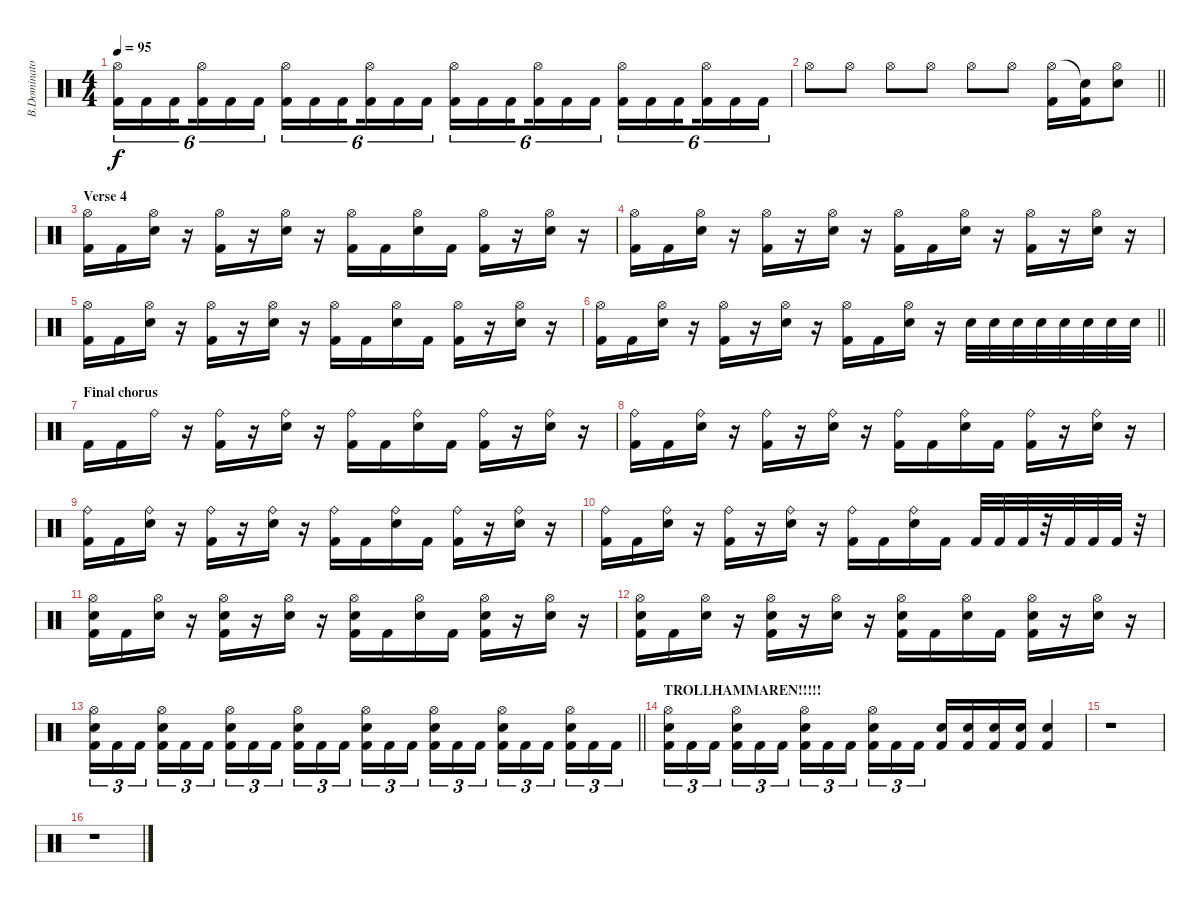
\track ("B.Dominator" "B.Dominato") {instrument percussion}
\staff {score}
\articulation defaults
\ts (4 4)
\tempo 95
\clef neutral
\ks c
("Hi-Hat (open)" "Kick (hit) 2").16{tu (6 4) dy f} "Kick (hit) 2".16{tu (6 4)} "Kick (hit) 2".16{tu (6 4) beam splitsecondary} ("Hi-Hat (open)" "Kick (hit) 2").16{tu (6 4)} "Kick (hit) 2".16{tu (6 4)} "Kick (hit) 2".16{tu (6 4)} ("Hi-Hat (open)" "Kick (hit) 2").16{tu (6 4)} "Kick (hit) 2".16{tu (6 4)} "Kick (hit) 2".16{tu (6 4) beam splitsecondary} ("Hi-Hat (open)" "Kick (hit) 2").16{tu (6 4)} "Kick (hit) 2".16{tu (6 4)} "Kick (hit) 2".16{tu (6 4)} ("Hi-Hat (open)" "Kick (hit) 2").16{tu (6 4)} "Kick (hit) 2".16{tu (6 4)} "Kick (hit) 2".16{tu (6 4) beam splitsecondary} ("Hi-Hat (open)" "Kick (hit) 2").16{tu (6 4)} "Kick (hit) 2".16{tu (6 4)} "Kick (hit) 2".16{tu (6 4)} ("Hi-Hat (open)" "Kick (hit) 2").16{tu (6 4)} "Kick (hit) 2".16{tu (6 4)} "Kick (hit) 2".16{tu (6 4) beam splitsecondary} ("Hi-Hat (open)" "Kick (hit) 2").16{tu (6 4)} "Kick (hit) 2".16{tu (6 4)} "Kick (hit) 2".16{tu (6 4)} |
\barLineRight lightlight "Hi-Hat (open)".8 "Hi-Hat (open)".8 "Hi-Hat (open)".8 "Hi-Hat (open)".8 "Hi-Hat (open)".8 "Hi-Hat (open)".8
("Hi-Hat (open)" "Kick (hit) 2").16 ("Snare (hit)"{t} "Kick (hit) 2").16 ("Hi-Hat (open)" "Snare (hit) 2").8 |
\section ("" "Verse 4")
("Hi-Hat (open)" "Kick (hit) 2").16 "Kick (hit) 2".16 ("Hi-Hat (open)" "Electric Snare (hit)").16 r.16 ("Hi-Hat (open)" "Kick (hit) 2").16 r.16 ("Hi-Hat (open)" "Electric Snare (hit)").16 r.16 ("Hi-Hat (open)" "Kick (hit) 2").16 "Kick (hit) 2".16 ("Hi-Hat (open)" "Electric Snare (hit)").16 "Kick (hit) 2".16 ("Hi-Hat (open)" "Kick (hit) 2").16 r.16 ("Hi-Hat (open)" "Electric Snare (hit)").16 r.16 |
("Hi-Hat (open)" "Kick (hit) 2").16 "Kick (hit) 2".16 ("Hi-Hat (open)" "Electric Snare (hit)").16 r.16 ("Hi-Hat (open)" "Kick (hit) 2").16 r.16 ("Hi-Hat (open)" "Electric Snare (hit)").16 r.16 ("Hi-Hat (open)" "Kick (hit) 2").16 "Kick (hit) 2".16 ("Hi-Hat (open)" "Electric Snare (hit)").16 r.16 ("Hi-Hat (open)" "Kick (hit) 2").16 r.16 ("Hi-Hat (open)" "Electric Snare (hit)").16 r.16 |
("Hi-Hat (open)" "Kick (hit) 2").16 "Kick (hit) 2".16 ("Hi-Hat (open)" "Electric Snare (hit)").16 r.16 ("Hi-Hat (open)" "Kick (hit) 2").16 r.16 ("Hi-Hat (open)" "Electric Snare (hit)").16 r.16 ("Hi-Hat (open)" "Kick (hit) 2").16 "Kick (hit) 2".16 ("Hi-Hat (open)" "Electric Snare (hit)").16 "Kick (hit) 2".16 ("Hi-Hat (open)" "Kick (hit) 2").16 r.16 ("Hi-Hat (open)" "Electric Snare (hit)").16 r.16 |
\barLineRight lightlight
("Hi-Hat (open)" "Kick (hit) 2").16 "Kick (hit) 2".16 ("Hi-Hat (open)" "Electric Snare (hit)").16 r.16 ("Hi-Hat (open)" "Kick (hit) 2").16 r.16 ("Hi-Hat (open)" "Electric Snare (hit)").16 r.16 ("Hi-Hat (open)" "Kick (hit) 2").16 "Kick (hit) 2".16 ("Hi-Hat (open)" "Electric Snare (hit)").16 r.16 "Electric Snare (hit)".32 "Electric Snare (hit)".32 "Electric Snare (hit)".32 "Electric Snare (hit)".32 "Electric Snare (hit)".32 "Electric Snare (hit)".32 "Electric Snare (hit)".32 "Electric Snare (hit)".32 |
\section ("" "Final chorus")
"Kick (hit) 2".16 "Kick (hit) 2".16 "Ride (bell)".16 r.16 ("Ride (bell)" "Kick (hit) 2").16 r.16 ("Ride (bell)" "Snare (hit) 2").16 r.16 ("Ride (bell)" "Kick (hit) 2").16 "Kick (hit) 2".16 ("Ride (bell)" "Snare (hit) 2").16 "Kick (hit) 2".16 ("Ride (bell)" "Kick (hit) 2").16 r.16 ("Ride (bell)" "Snare (hit) 2").16 r.16 |
("Ride (bell)" "Kick (hit) 2").16 "Kick (hit) 2".16 ("Ride (bell)" "Snare (hit) 2").16 r.16 ("Ride (bell)" "Kick (hit) 2").16 r.16 ("Ride (bell)" "Snare (hit) 2").16 r.16 ("Ride (bell)" "Kick (hit) 2").16 "Kick (hit) 2".16 ("Ride (bell)" "Snare (hit) 2").16 "Kick (hit) 2".16 ("Ride (bell)" "Kick (hit) 2").16 r.16 ("Ride (bell)" "Snare (hit) 2").16 r.16 |
("Ride (bell)" "Kick (hit) 2").16 "Kick (hit) 2".16 ("Ride (bell)" "Snare (hit) 2").16 r.16 ("Ride (bell)" "Kick (hit) 2").16 r.16 ("Ride (bell)" "Snare (hit) 2").16 r.16 ("Ride (bell)" "Kick (hit) 2").16 "Kick (hit) 2".16 ("Ride (bell)" "Snare (hit) 2").16 "Kick (hit) 2".16 ("Ride (bell)" "Kick (hit) 2").16 r.16 ("Ride (bell)" "Snare (hit) 2").16 r.16 |
("Ride (bell)" "Kick (hit) 2").16 "Kick (hit) 2".16 ("Ride (bell)" "Snare (hit) 2").16 r.16 ("Ride (bell)" "Kick (hit) 2").16 r.16 ("Ride (bell)" "Snare (hit) 2").16 r.16 ("Ride (bell)" "Kick (hit) 2").16 "Kick (hit) 2".16 ("Ride (bell)" "Snare (hit) 2").16 "Kick (hit) 2".16 "Kick (hit) 2".32 "Kick (hit) 2".32 "Kick (hit) 2".32 r.32 "Kick (hit) 2".32 "Kick (hit) 2".32 "Kick (hit) 2".32 r.32 |
("Hi-Hat (open)" "Snare (hit) 2" "Kick (hit) 2").16 "Kick (hit) 2".16 ("Hi-Hat (open)" "Snare (hit) 2").16 r.16 ("Hi-Hat (open)" "Snare (hit) 2" "Kick (hit) 2").16 r.16 ("Hi-Hat (open)" "Snare (hit) 2").16 r.16 ("Hi-Hat (open)" "Snare (hit) 2" "Kick (hit) 2").16 "Kick (hit) 2".16 ("Hi-Hat (open)" "Snare (hit) 2").16 "Kick (hit) 2".16 ("Hi-Hat (open)" "Snare (hit) 2" "Kick (hit) 2").16 r.16 ("Hi-Hat (open)" "Snare (hit) 2").16 r.16 |
("Hi-Hat (open)" "Snare (hit) 2" "Kick (hit) 2").16 "Kick (hit) 2".16 ("Hi-Hat (open)" "Snare (hit) 2").16 r.16 ("Hi-Hat (open)" "Snare (hit) 2" "Kick (hit) 2").16 r.16 ("Hi-Hat (open)" "Snare (hit) 2").16 r.16 ("Hi-Hat (open)" "Snare (hit) 2" "Kick (hit) 2").16 "Kick (hit) 2".16 ("Hi-Hat (open)" "Snare (hit) 2").16 "Kick (hit) 2".16 ("Hi-Hat (open)" "Snare (hit) 2" "Kick (hit) 2").16 r.16 ("Hi-Hat (open)" "Snare (hit) 2").16 r.16 |
\barLineRight lightlight
("Hi-Hat (open)" "Snare (hit) 2" "Kick (hit) 2").16{tu (3 2)} "Kick (hit) 2".16{tu (3 2)} "Kick (hit) 2".16{tu (3 2) beam splitsecondary} ("Hi-Hat (open)" "Snare (hit) 2" "Kick (hit) 2").16{tu (3 2)} "Kick (hit) 2".16{tu (3 2)} "Kick (hit) 2".16{tu (3 2)} ("Hi-Hat (open)" "Snare (hit) 2" "Kick (hit) 2").16{tu (3 2)} "Kick (hit) 2".16{tu (3 2)} "Kick (hit) 2".16{tu (3 2) beam splitsecondary} ("Hi-Hat (open)" "Snare (hit) 2" "Kick (hit) 2").16{tu (3 2)} "Kick (hit) 2".16{tu (3 2)} "Kick (hit) 2".16{tu (3 2)} ("Hi-Hat (open)" "Snare (hit) 2" "Kick (hit) 2").16{tu (3 2)} "Kick (hit) 2".16{tu (3 2)} "Kick (hit) 2".16{tu (3 2) beam splitsecondary} ("Hi-Hat (open)" "Snare (hit) 2" "Kick (hit) 2").16{tu (3 2)} "Kick (hit) 2".16{tu (3 2)} "Kick (hit) 2".16{tu (3 2)} ("Hi-Hat (open)" "Snare (hit) 2" "Kick (hit) 2").16{tu (3 2)} "Kick (hit) 2".16{tu (3 2)} "Kick (hit) 2".16{tu (3 2) beam splitsecondary} ("Hi-Hat (open)" "Snare (hit) 2" "Kick (hit) 2").16{tu (3 2)} "Kick (hit) 2".16{tu (3 2)} "Kick (hit) 2".16{tu (3 2)} |
\section ("" "TROLLHAMMAREN!!!!!")
("Hi-Hat (open)" "Snare (hit) 2" "Kick (hit) 2").16{tu (3 2)} "Kick (hit) 2".16{tu (3 2)} "Kick (hit) 2".16{tu (3 2) beam splitsecondary} ("Hi-Hat (open)" "Snare (hit) 2" "Kick (hit) 2").16{tu (3 2)} "Kick (hit) 2".16{tu (3 2)} "Kick (hit) 2".16{tu (3 2)} ("Hi-Hat (open)" "Snare (hit) 2" "Kick (hit) 2").16{tu (3 2)} "Kick (hit) 2".16{tu (3 2)} "Kick (hit) 2".16{tu (3 2) beam splitsecondary} ("Hi-Hat (open)" "Snare (hit) 2" "Kick (hit) 2").16{tu (3 2)} "Kick (hit) 2".16{tu (3 2)} "Kick (hit) 2".16{tu (3 2)} ("Snare (hit) 2" "Kick (hit) 2").16 ("Snare (hit) 2" "Kick (hit) 2").16 ("Snare (hit) 2" "Kick (hit) 2").16 ("Snare (hit) 2" "Kick (hit) 2").16 ("Snare (hit) 2" "Kick (hit) 2").4 |
r.1 |
r.1
